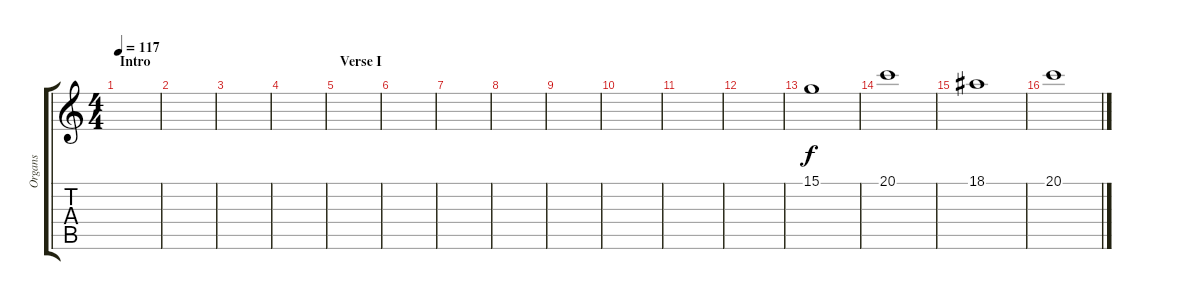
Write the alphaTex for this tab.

\track ("Organs" "Organs") {instrument rockorgan}
\staff {score tabs}
\tuning (E4 B3 G3 D3 A2 E2) {hide}
\ts (4 4)
\section ("" "Intro")
\tempo 117
\clef g2
\ks c
|
|
|
|
\section ("" "Verse I")
|
|
|
|
|
|
|
|
15.1.1 |
20.1.1 |
18.1.1 |
20.1.1
